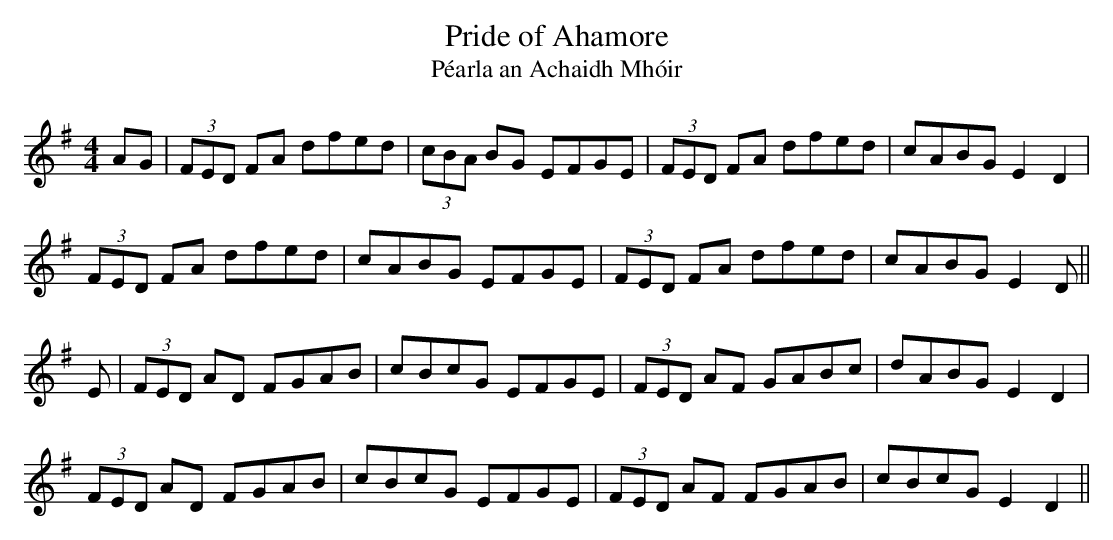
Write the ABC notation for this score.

X:1
T: Pride of Ahamore
T: P\'earla an Achaidh Mh\'oir
L: 1/8
M: 4/4
K: G
AG|(3FED FA dfed|(3cBA BG EFGE|(3FED FA dfed|cABG E2 D2|
(3FED FA dfed|cABG EFGE|(3FED FA dfed|cABG E2 D ||
E|(3FED AD FGAB|cBcG EFGE|(3FED AF GABc|dABG E2 D2|
(3FED AD FGAB|cBcG EFGE|(3FED AF FGAB|cBcG E2 D2 ||
